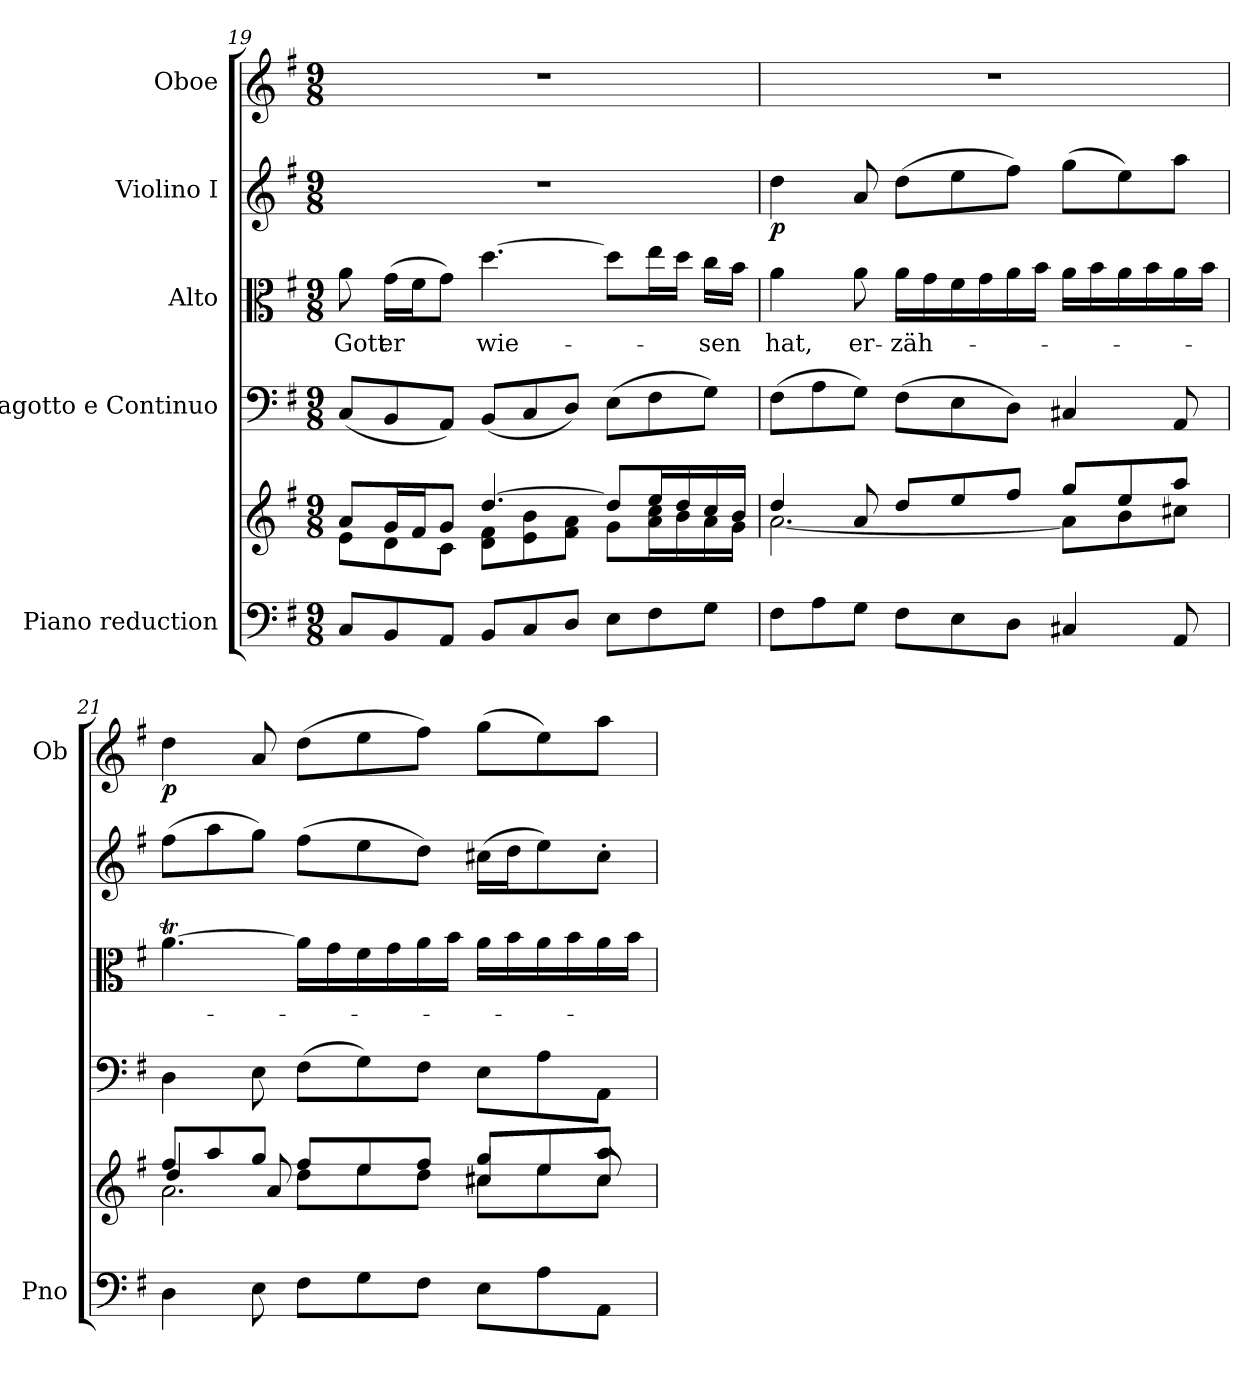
**kern	**kern	**kern	**kern	**text	**kern	**dynam	**kern	**dynam
*part5	*part5	*part4	*part3	*part3	*part2	*part2	*part1	*part1
*staff6	*staff5	*staff4	*staff3	*staff3	*staff2	*staff2	*staff1	*staff1
*I"Piano reduction	*	*I"Fagotto e Continuo	*I"Alto	*	*I"Violino I	*	*I"Oboe	*
*I'Pno	*	*	*	*	*	*	*I'Ob	*
!!LO:LB:g=z
*clefF4	*clefG2	*clefF4	*clefC3	*	*clefG2	*	*clefG2	*
*k[f#]	*k[f#]	*k[f#]	*k[f#]	*	*k[f#]	*	*k[f#]	*
*M9/8	*M9/8	*M9/8	*M9/8	*	*M9/8	*	*M9/8	*
=19	=19	=19	=19	=19	=19	=19	=19	=19
*	*^	*	*	*	*	*	*	*
!	!	!	!	!	!LO:LY:b	!	!	!	!
8C/L	8a/L	8e\L	(<8C/L	8a\	Gott	8%9r	.	8%9r	.
!	!	!	!	!	!LO:LY:b	!	!	!	!
8BB/	16g/L	8d\	8BB/	(>16g\LL	er	.	.	.	.
.	16f#/J	.	.	16f#\J	.	.	.	.	.
8AA/J	8g/J	8c\J	8AA/J)	8g\J)	.	.	.	.	.
!	!	!	!	!	!LO:LY:b	!	!	!	!
8BB/L	[4.dd/	8d\ 8f#\L	(<8BB/L	[4.dd\	wie-	.	.	.	.
8C/	.	8e\ 8b\	8C/	.	.	.	.	.	.
8D/J	.	8f#\ 8a\J	8D/J)	.	.	.	.	.	.
8E\L	8dd/L]	8g\L	(>8E\L	8dd\L]	.	.	.	.	.
8F#\	16ee/L	16a\ 16cc\L	8F#\	16ee\L	.	.	.	.	.
.	16dd/	16b\	.	16dd\JJ	.	.	.	.	.
!	!	!	!	!	!LO:LY:b	!	!	!	!
8G\J	16cc/	16a\	8G\J)	16cc\LL	-sen	.	.	.	.
.	16b/JJ	16g\JJ	.	16b\JJ	.	.	.	.	.
=20	=20	=20	=20	=20	=20	=20	=20	=20	=20
!	!	!	!	!	!LO:LY:b	!	!LO:DY:b	!	!
8F#\L	4dd/	[2.a\	(>8F#\L	4a\	hat,	4dd\	p	8%9r	.
8A\	.	.	8A\	.	.	.	.	.	.
!	!	!	!	!	!LO:LY:b	!	!	!	!
8G\J	8a/	.	8G\J)	8a\	er-	8a/	.	.	.
!	!	!	!	!	!LO:LY:b	!	!	!	!
8F#\L	8dd/L	.	(>8F#\L	16a\LL	zäh-	(>8dd\L	.	.	.
.	.	.	.	16g\	.	.	.	.	.
8E\	8ee/	.	8E\	16f#\	.	8ee\	.	.	.
.	.	.	.	16g\	.	.	.	.	.
8D\J	8ff#/J	.	8D\J)	16a\	.	8ff#\J)	.	.	.
.	.	.	.	16b\JJ	.	.	.	.	.
4C#X/	8gg/L	8a\L]	4C#X/	16a\LL	.	(>8gg\L	.	.	.
.	.	.	.	16b\	.	.	.	.	.
.	8ee/	8b\	.	16a\	.	8ee\)	.	.	.
.	.	.	.	16b\	.	.	.	.	.
8AA/	8aa/J	8cc#X\J	8AA/	16a\	.	8aa\J	.	.	.
.	.	.	.	16b\JJ	.	.	.	.	.
=21	=21	=21	=21	=21	=21	=21	=21	=21	=21
*	*	*^	*	*	*	*	*	*	*
!	!	!	!	!	!	!	!	!	!	!LO:DY:b
4D\	8ff#/L	2.a\	4dd/	4D\	[4.aT\	.	(>8ff#\L	.	4dd\	p
.	8aa/	.	.	.	.	.	8aa\	.	.	.
8E\	8gg/J	.	8a/	8E\	.	.	8gg\J)	.	8a/	.
8F#\L	8ff#/L	.	8dd\L	(>8F#\L	16a\LL]	.	(>8ff#\L	.	(>8dd\L	.
.	.	.	.	.	16g\	.	.	.	.	.
8G\	8ee/	.	8ee\	8G\)	16f#\	.	8ee\	.	8ee\	.
.	.	.	.	.	16g\	.	.	.	.	.
8F#\J	8ff#/J	.	8dd\J	8F#\J	16a\	.	8dd\J)	.	8ff#\J)	.
.	.	.	.	.	16b\JJ	.	.	.	.	.
8E\L	8gg/L	8cc#X\L	4cc#/	8E\L	16a\LL	.	(>16cc#X\LL	.	(>8gg\L	.
.	.	.	.	.	16b\	.	16dd\J	.	.	.
8A\	8ee/	8ee\	.	8A\	16a\	.	8ee\)	.	8ee\)	.
.	.	.	.	.	16b\	.	.	.	.	.
8AA\J	8aa/J	8cc#\J	8cc#/	8AA\J	16a\	.	8cc#'\J	.	8aa\J	.
.	.	.	.	.	16b\JJ	.	.	.	.	.
*	*v	*v	*v	*	*	*	*	*	*	*
=	=	=	=	=	=	=	=	=
*-	*-	*-	*-	*-	*-	*-	*-	*-
